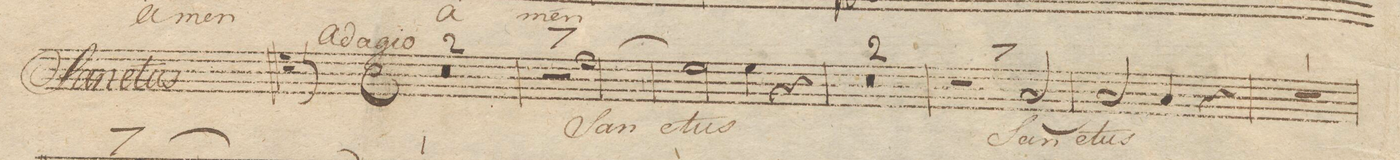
**kern	**text	**dynam
*I"Tenore Solo	*	*
*clefC4	*	*
*k[]	*	*
*met(c)	*	*
*M4/4	*	*
0r	.	.
=2	=2	=2
=3	=3	=3
2r	.	.
*2\right	*	*
(2e^\	San-	.
=4	=4	=4
2d\)	-ctus	.
4d\	.	.
4r	.	.
=5	=5	=5
0r	.	.
=6	=6	=6
=7	=7	=7
2r	.	.
[2G^>/	San-	.
=8	=8	=8
2G/]	-ctus	.
4G/	.	.
4r	.	.
=9	=9	=9
1ryy	.	.
=10	=10	=10
1r	.	.
=11	=11	=11
*-	*-	*-
